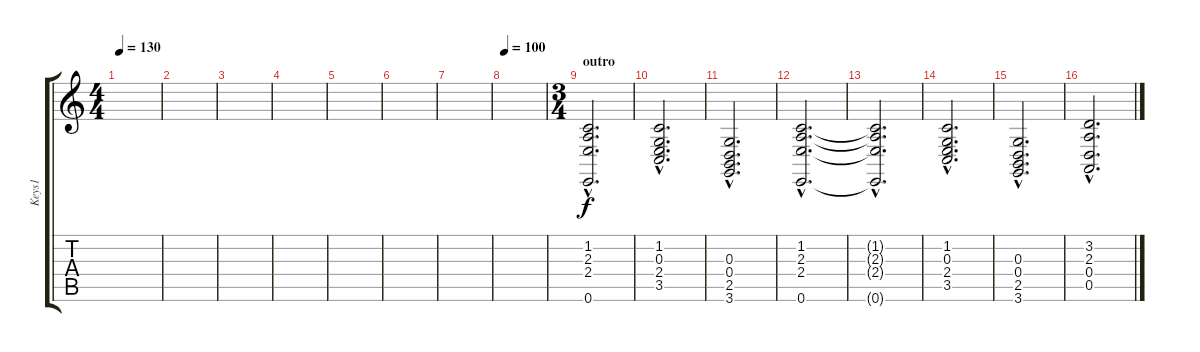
\track ("Keys1" "Keys1") {instrument synthstrings1}
\staff {score tabs}
\tuning (E4 B3 G3 D3 A2 E2) {hide}
\ts (4 4)
\tempo 130
\clef g2
\ks c
|
|
|
|
|
|
|
\tempo 100
|
\ts (3 4)
\section ("" "outro")
(1.2{hac} 2.3{hac} 2.4{hac} 0.6{hac}).2{d} |
(1.2{hac} 0.3{hac} 2.4{hac} 3.5{hac}).2{d} |
(0.3{hac} 0.4{hac} 2.5{hac} 3.6{hac}).2{d} |
(1.2{hac} 2.3{hac} 2.4{hac} 0.6{hac}).2{d} |
(1.2{hac t} 2.3{hac t} 2.4{hac t} 0.6{hac t}).2{d} |
(1.2{hac} 0.3{hac} 2.4{hac} 3.5{hac}).2{d} |
(0.3{hac} 0.4{hac} 2.5{hac} 3.6{hac}).2{d} |
(3.2{hac} 2.3{hac} 0.4{hac} 0.5{hac}).2{d}
